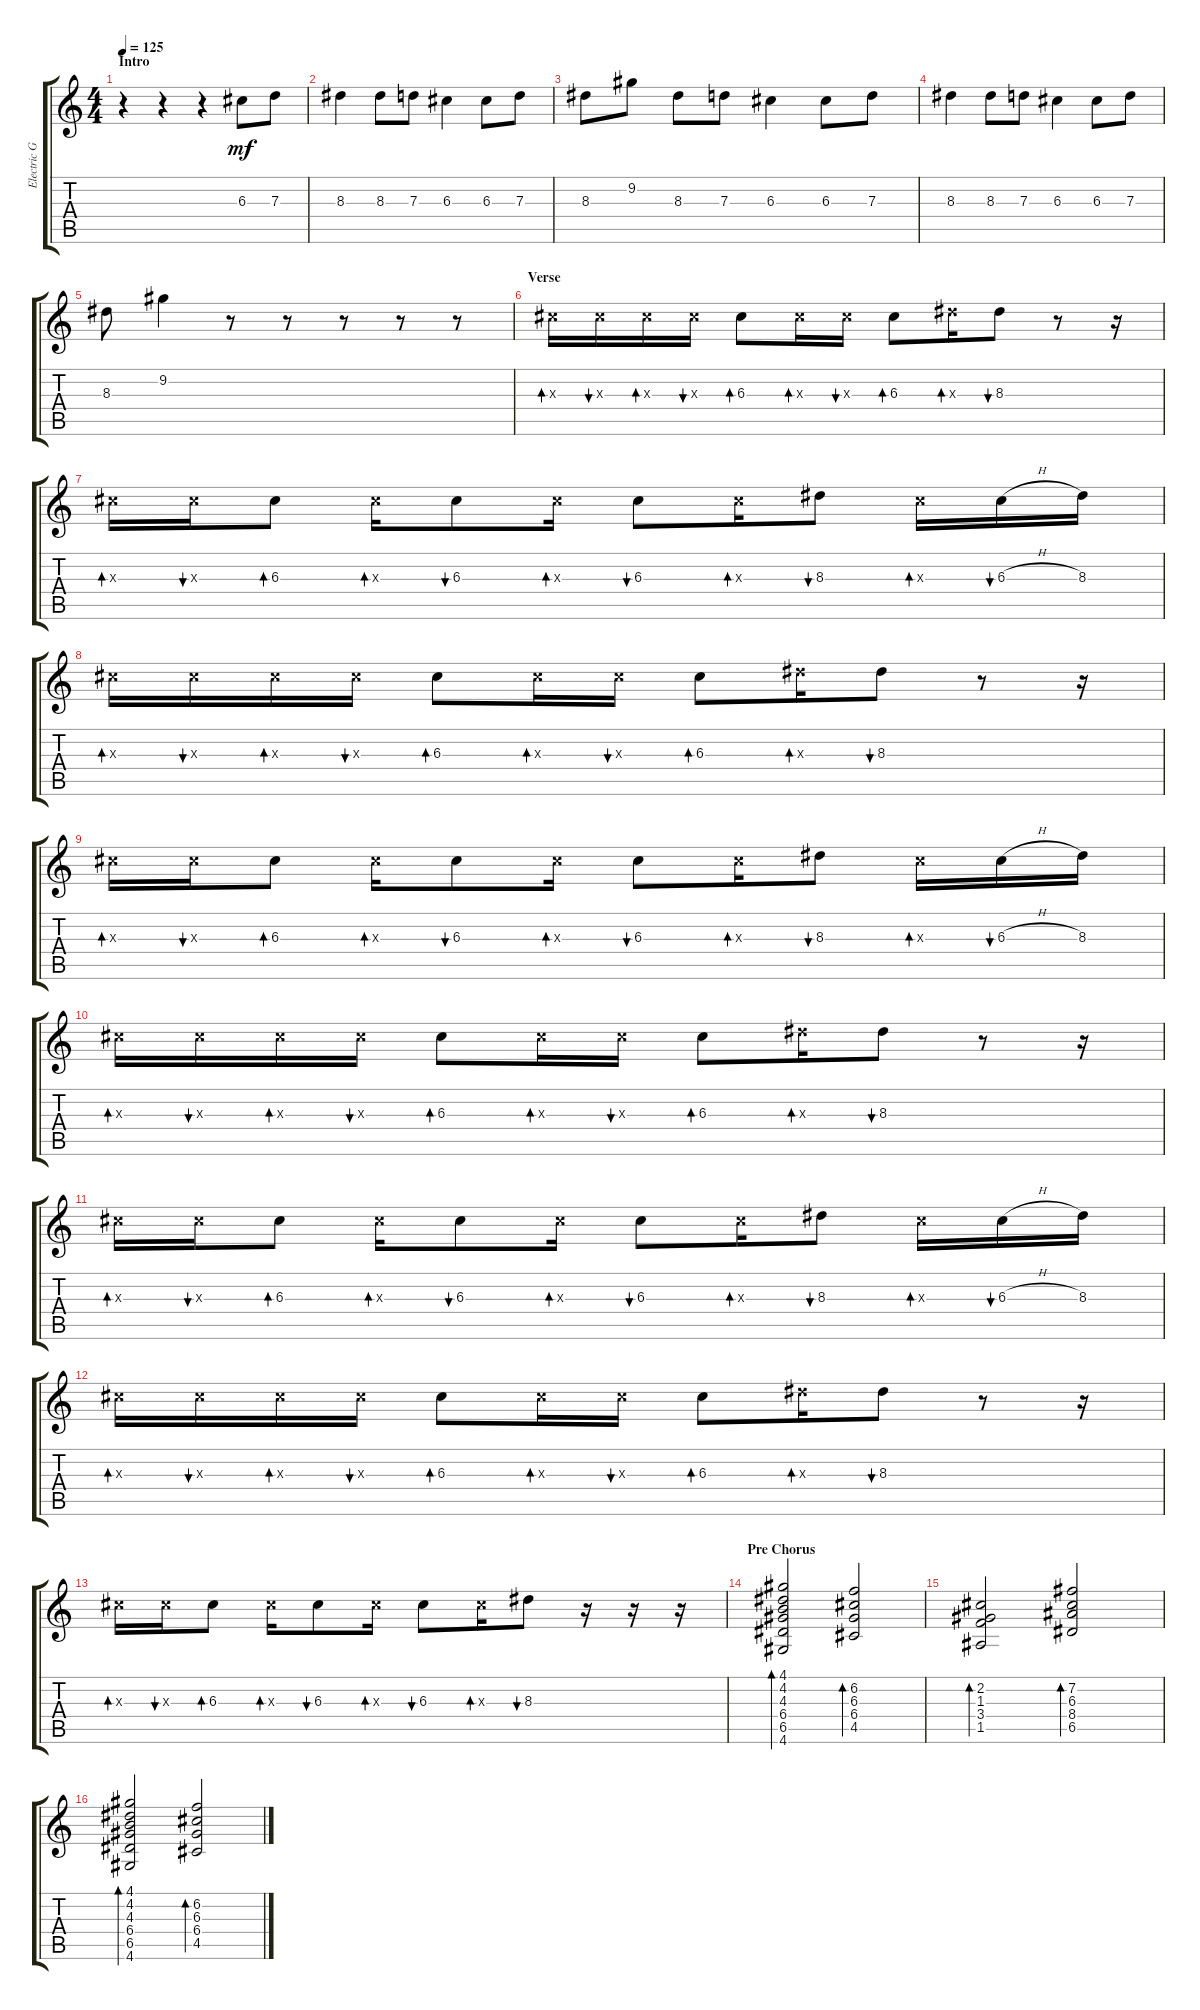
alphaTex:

\track ("Electric Guitar" "Electric G") {instrument electricguitarclean}
\staff {score tabs}
\tuning (E4 B3 G3 D3 A2 E2) {hide}
\ts (4 4)
\section ("" "Intro")
\tempo 125
\clef g2
\ks c
r.4{dy mf instrument electricguitarclean} r.4 r.4 6.3.8 7.3.8 |
8.3.4 8.3.8 7.3.8 6.3.4 6.3.8 7.3.8 |
8.3.8 9.2.8 8.3.8 7.3.8 6.3.4 6.3.8 7.3.8 |
8.3.4 8.3.8 7.3.8 6.3.4 6.3.8 7.3.8 |
8.3.8 9.2.4 r.8 r.8 r.8 r.8 r.8 |
\section ("" "Verse")
6.3{x}.16{bd 30} 6.3{x}.16{bu 30} 6.3{x}.16{bd 30} 6.3{x}.16{bu 30} 6.3.8{bd 30} 6.3{x}.16{bd 30} 6.3{x}.16{bu 30} 6.3.8{bd 30} 8.3{x}.16{bd 30} 8.3.8{bu 30} r.8 r.16 |
6.3{x}.16{bd 30} 6.3{x}.16{bu 30} 6.3.8{bd 30} 6.3{x}.16{bd 30} 6.3.8{bu 30} 6.3{x}.16{bd 30} 6.3.8{bu 30} 6.3{x}.16{bd 30} 8.3.8{bu 30} 6.3{x}.16{bd 30} 6.3{h}.16{bu 30} 8.3.16 |
6.3{x}.16{bd 30} 6.3{x}.16{bu 30} 6.3{x}.16{bd 30} 6.3{x}.16{bu 30} 6.3.8{bd 30} 6.3{x}.16{bd 30} 6.3{x}.16{bu 30} 6.3.8{bd 30} 8.3{x}.16{bd 30} 8.3.8{bu 30} r.8 r.16 |
6.3{x}.16{bd 30} 6.3{x}.16{bu 30} 6.3.8{bd 30} 6.3{x}.16{bd 30} 6.3.8{bu 30} 6.3{x}.16{bd 30} 6.3.8{bu 30} 6.3{x}.16{bd 30} 8.3.8{bu 30} 6.3{x}.16{bd 30} 6.3{h}.16{bu 30} 8.3.16 |
6.3{x}.16{bd 30} 6.3{x}.16{bu 30} 6.3{x}.16{bd 30} 6.3{x}.16{bu 30} 6.3.8{bd 30} 6.3{x}.16{bd 30} 6.3{x}.16{bu 30} 6.3.8{bd 30} 8.3{x}.16{bd 30} 8.3.8{bu 30} r.8 r.16 |
6.3{x}.16{bd 30} 6.3{x}.16{bu 30} 6.3.8{bd 30} 6.3{x}.16{bd 30} 6.3.8{bu 30} 6.3{x}.16{bd 30} 6.3.8{bu 30} 6.3{x}.16{bd 30} 8.3.8{bu 30} 6.3{x}.16{bd 30} 6.3{h}.16{bu 30} 8.3.16 |
6.3{x}.16{bd 30} 6.3{x}.16{bu 30} 6.3{x}.16{bd 30} 6.3{x}.16{bu 30} 6.3.8{bd 30} 6.3{x}.16{bd 30} 6.3{x}.16{bu 30} 6.3.8{bd 30} 8.3{x}.16{bd 30} 8.3.8{bu 30} r.8 r.16 |
6.3{x}.16{bd 30} 6.3{x}.16{bu 30} 6.3.8{bd 30} 6.3{x}.16{bd 30} 6.3.8{bu 30} 6.3{x}.16{bd 30} 6.3.8{bu 30} 6.3{x}.16{bd 30} 8.3.8{bu 30} r.16 r.16 r.16 |
\section ("" "Pre Chorus")
(4.1 4.2 4.3 6.4 6.5 4.6).2{bd 30} (6.2 6.3 6.4 4.5).2{bd 30} |
(2.2 1.3 3.4 1.5).2{bd 30} (7.2 6.3 8.4 6.5).2{bd 30} |
(4.1 4.2 4.3 6.4 6.5 4.6).2{bd 30} (6.2 6.3 6.4 4.5).2{bd 30}
